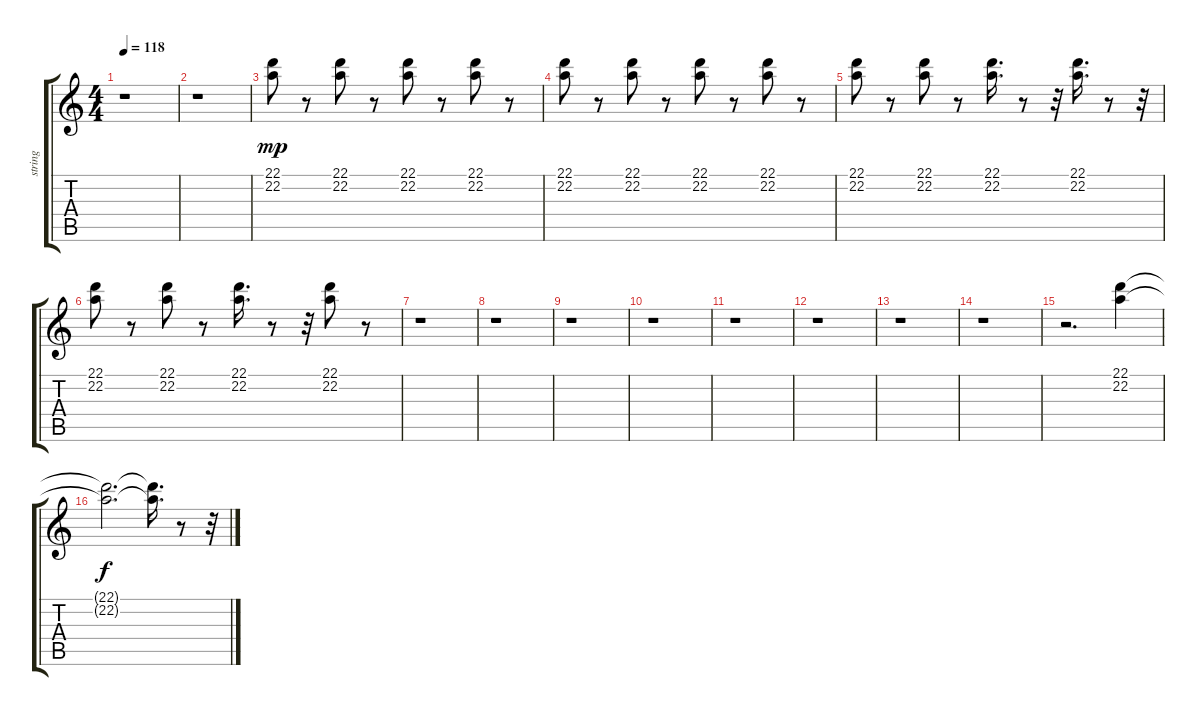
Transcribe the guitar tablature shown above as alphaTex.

\track ("string" "string") {instrument stringensemble1}
\staff {score tabs}
\tuning (E4 B3 G3 D3 A2 E2) {hide}
\ts (4 4)
\tempo 118
\clef g2
\ks c
r.1{dy mp} |
r.1 |
(22.1 22.2).8 r.8 (22.1 22.2).8 r.8 (22.1 22.2).8 r.8 (22.1 22.2).8 r.8 |
(22.1 22.2).8 r.8 (22.1 22.2).8 r.8 (22.1 22.2).8 r.8 (22.1 22.2).8 r.8 |
(22.1 22.2).8 r.8 (22.1 22.2).8 r.8 (22.1 22.2).16{d} r.8 r.32 (22.1 22.2).16{d} r.8 r.32 |
(22.1 22.2).8 r.8 (22.1 22.2).8 r.8 (22.1 22.2).16{d} r.8 r.32 (22.1 22.2).8 r.8 |
r.1 |
r.1 |
r.1 |
r.1 |
r.1 |
r.1 |
r.1 |
r.1 |
r.2{d} (22.1 22.2).4 |
(22.1{t} 22.2{t}).2{d dy f} (22.1{t} 22.2{t}).16{d} r.8 r.32
